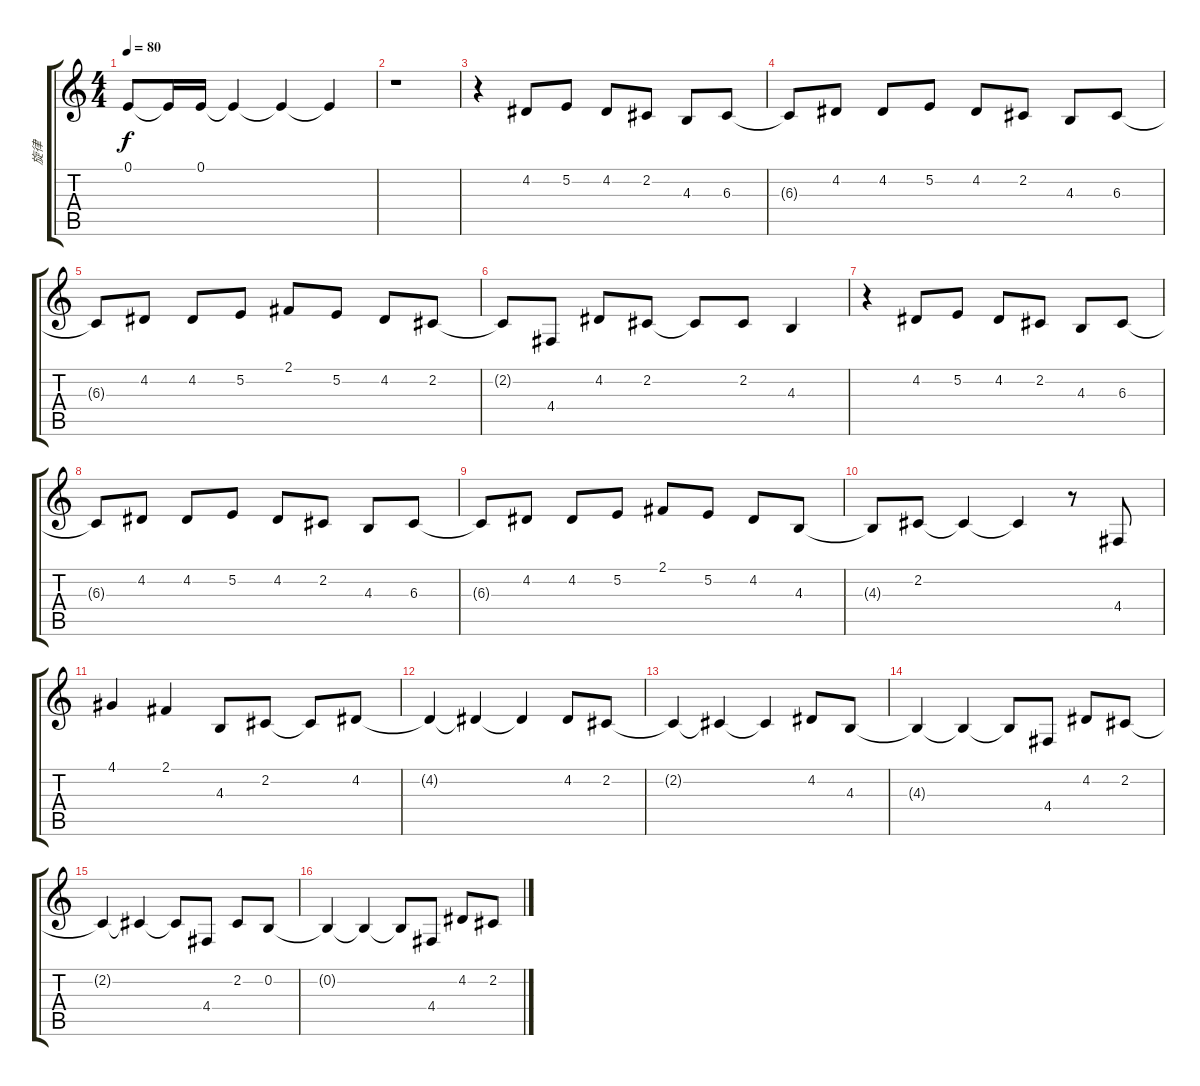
\track ("旋律" "旋律") {instrument flute}
\staff {score tabs}
\tuning (E4 B3 G3 D3 A2 E2) {hide}
\ts (4 4)
\tempo 80
\clef g2
\ks c
0.1.8{dy f} 0.1{t}.16 0.1.16 0.1{t}.4 0.1{t}.4 0.1{t}.4 |
r.1 |
r.4 4.2.8 5.2.8 4.2.8 2.2.8 4.3.8 6.3.8 |
6.3{t}.8 4.2.8 4.2.8 5.2.8 4.2.8 2.2.8 4.3.8 6.3.8 |
6.3{t}.8 4.2.8 4.2.8 5.2.8 2.1.8 5.2.8 4.2.8 2.2.8 |
2.2{t}.8 4.4.8 4.2.8 2.2.8 2.2{t}.8 2.2.8 4.3.4 |
r.4 4.2.8 5.2.8 4.2.8 2.2.8 4.3.8 6.3.8 |
6.3{t}.8 4.2.8 4.2.8 5.2.8 4.2.8 2.2.8 4.3.8 6.3.8 |
6.3{t}.8 4.2.8 4.2.8 5.2.8 2.1.8 5.2.8 4.2.8 4.3.8 |
4.3{t}.8 2.2.8 2.2{t}.4 2.2{t}.4 r.8 4.4.8 |
4.1.4 2.1.4 4.3.8 2.2.8 2.2{t}.8 4.2.8 |
4.2{t}.4 4.2{t}.4 4.2{t}.4 4.2.8 2.2.8 |
2.2{t}.4 2.2{t}.4 2.2{t}.4 4.2.8 4.3.8 |
4.3{t}.4 4.3{t}.4 4.3{t}.8 4.4.8 4.2.8 2.2.8 |
2.2{t}.4 2.2{t}.4 2.2{t}.8 4.4.8 2.2.8 0.2.8 |
0.2{t}.4 0.2{t}.4 0.2{t}.8 4.4.8 4.2.8 2.2.8
